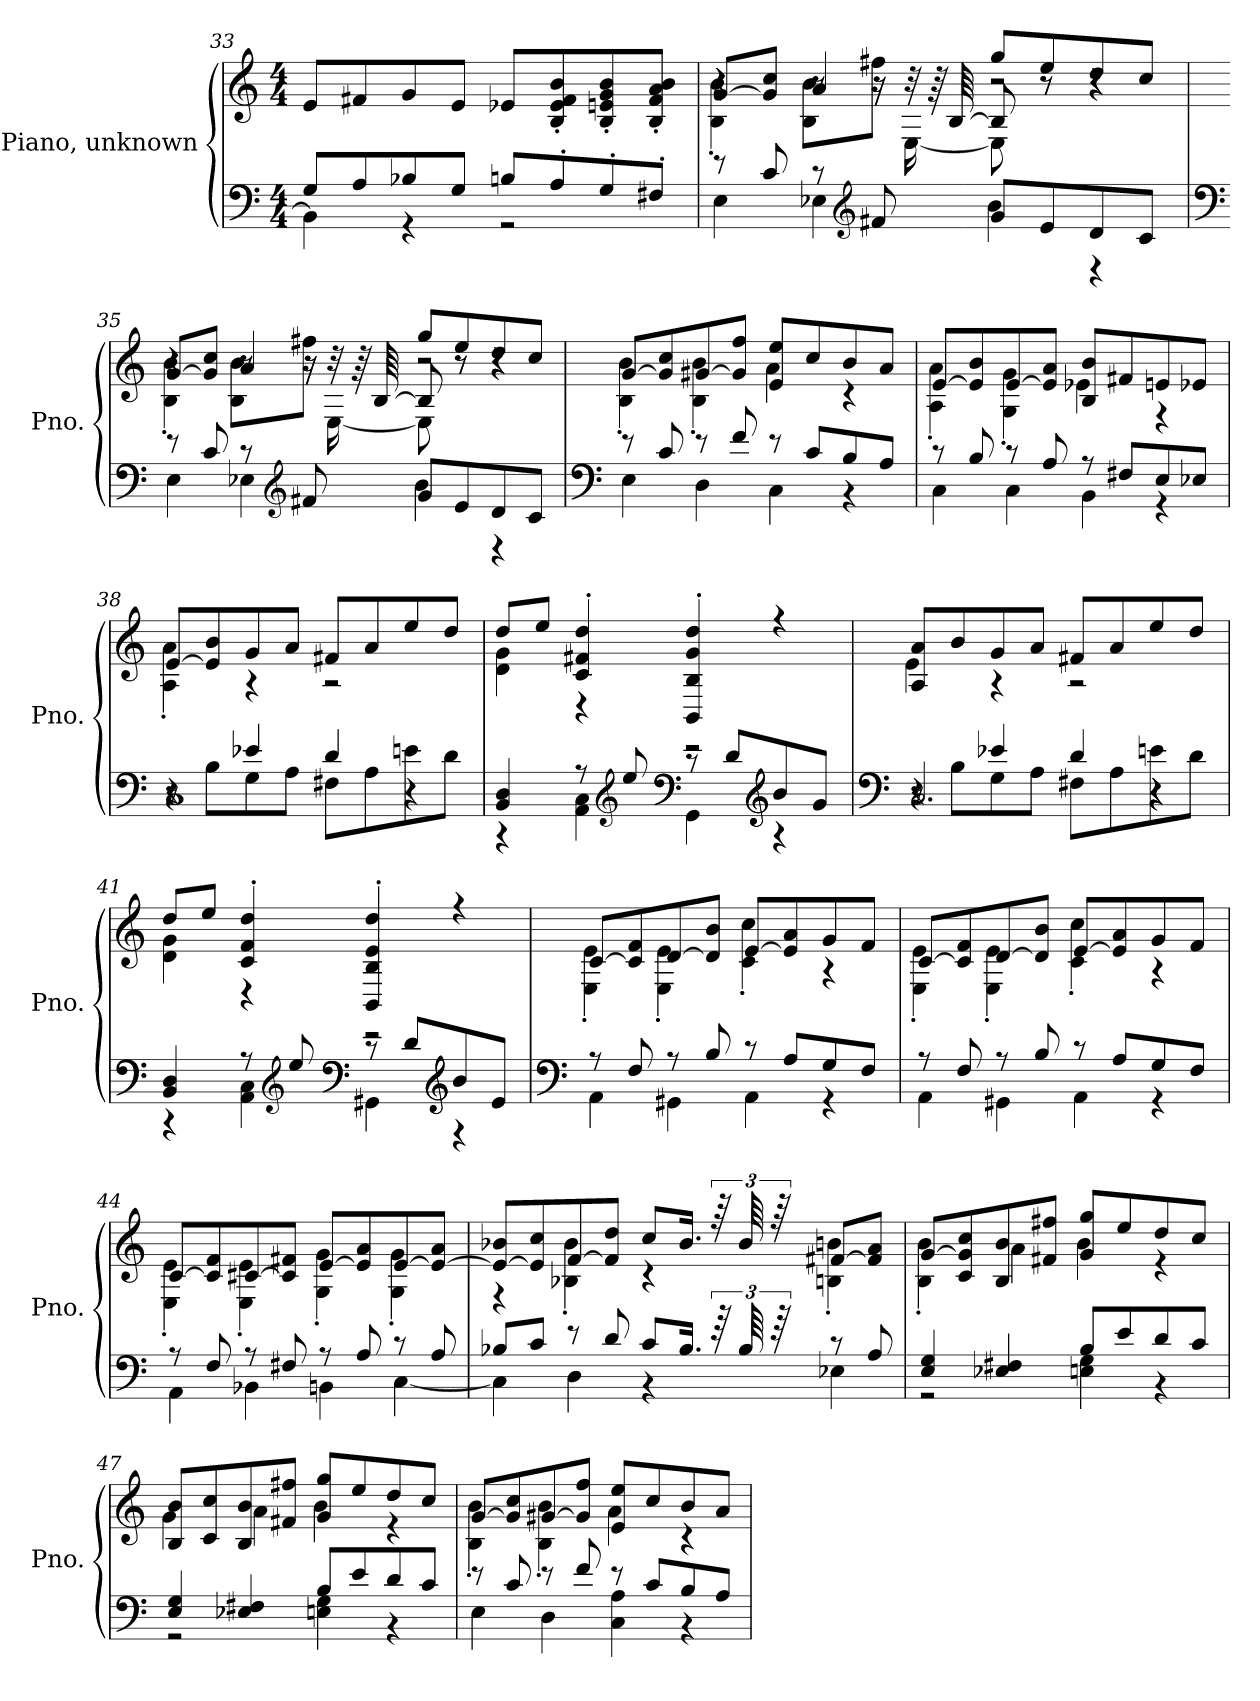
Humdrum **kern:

**kern	**kern
*part1	*part1
*staff2	*staff1
*I"Piano, unknown	*
*I'Pno.	*
*clefF4	*clefG2
*k[]	*k[]
*M4/4	*M4/4
=33	=33
*^	*
8G/L	4BB\]	8e/L
8A/	.	8f#X/
8B-X/	4r	8g/
8G/J	.	8e/J
8Bn/L	2r	8e-X/L
8A'/	.	8B/' 8e-/' 8f#/' 8b/'
8G'/	.	8B/' 8en/' 8g/' 8b/'
8F#X'/J	.	8B/' 8f#/' 8a/' 8b/'J
!!LO:LB:g=z
=34	=34	=34
*	*	*^
*	*	*	*^
*	*	*	*	*^
8r	4E\	[8g/L	4B\' 4b\'	4r	4r
8c/	.	8g/] 8cc/J	.	.	.
8r	4E-X\	4a/	8B\ 8b\L	8r	8r
*clefG2	*	*	*	*	*
8f#X/	.	.	8ff#X\J	16r	16r
.	.	.	.	32r	[16E\
.	.	.	.	64r	.
.	.	.	.	[64B/	.
8g/L	4b\	8gg/L	2r	8B/]	8E\]
8e/	.	8ee/	.	8r	8r
8d/	4r	8dd/	.	4r	4r
8c/J	.	8cc/J	.	.	.
=35	=35	=35	=35	=35	=35
*clefF4	*	*	*	*	*
8r	4E\	[8g/L	4B\' 4b\'	4r	4r
8c/	.	8g/] 8cc/J	.	.	.
8r	4E-X\	4a/	8B\ 8b\L	8r	8r
*clefG2	*	*	*	*	*
8f#X/	.	.	8ff#X\J	16r	16r
.	.	.	.	32r	[16E\
.	.	.	.	64r	.
.	.	.	.	[64B/	.
8g/L	4b\	8gg/L	2r	8B/]	8E\]
8e/	.	8ee/	.	8r	8r
8d/	4r	8dd/	.	4r	4r
8c/J	.	8cc/J	.	.	.
*	*	*v	*v	*v	*v
!!LO:LB:g=z
=36	=36	=36
*clefF4	*	*
*	*	*^
8r	4E\	[8g/L	4B\' 4b\'
8c/	.	8g/] 8cc/	.
8r	4D\	[8g#X/	4B\' 4b\'
8f/	.	8g#/] 8ff/J	.
8r	4C\	8e/ 8ee/L	4a\
8c/L	.	8cc/	.
8B/	4r	8b/	4r
8A/J	.	8a/J	.
=37	=37	=37	=37
8r	4C\	[8e/L	4A\' 4a\'
8B/	.	8e/] 8b/	.
8r	4C\	[8e/	4G\' 4g\'
8A/	.	8e/] 8a/J	.
8r	4BB\	8B/ 8b/L	4e-X\
8F#X/L	.	8f#X/	.
8E/	4r	8en/	4r
8E-X/J	.	8e-X/J	.
=38	=38	=38	=38
*	*^	*	*
4r	8r	1C	[8e/L	4A\' 4a\'
.	8B\L	.	8e/] 8b/	.
4e-X/	8G\	.	8g/	4r
.	8A\J	.	8a/J	.
4d/	8F#X\L	.	8f#X/L	2r
.	8A\	.	8a/	.
4r	8en\	.	8ee/	.
.	8d\J	.	8dd/J	.
*	*v	*v	*	*
!!LO:PB:g=z	!!
=39	=39	=39	=39
4BB/ 4D/	4r	8dd/L	4d\ 4g\
.	.	8ee/J	.
8r	4AA\ 4C\	4c/' 4f#X/' 4dd/'	4r
*clefG2	*	*	*
8ee/	.	.	.
*clefF4	*	*	*
8r	4GG\	4BB/' 4B/' 4g/' 4dd/'	2r
8d/L	.	.	.
*clefG2	*	*	*
8b/	4r	4r	.
8g/J	.	.	.
*v	*v	*	*
=40	=40	=40
*clefF4	*	*
*^	*	*
*	*^	*	*
4r	8r	2.C/	8A/ 8a/L	4e\
.	8B\L	.	8b/	.
4e-X/	8G\	.	8g/	4r
.	8A\J	.	8a/J	.
4d/	8F#X\L	.	8f#X/L	2r
.	8A\	.	8a/	.
4r	8en\	4r	8ee/	.
.	8d\J	.	8dd/J	.
*	*v	*v	*	*
=41	=41	=41	=41
4BB/ 4D/	4r	8dd/L	4d\ 4g\
.	.	8ee/J	.
8r	4AA\ 4C\	4c/' 4f/' 4dd/'	4r
*clefG2	*	*	*
8ee/	.	.	.
*clefF4	*	*	*
8r	4GG#X\	4BB/' 4B/' 4e/' 4dd/'	2r
8d/L	.	.	.
*clefG2	*	*	*
8b/	4r	4r	.
8e/J	.	.	.
!!LO:LB:g=z	!!
=42	=42	=42	=42
*clefF4	*	*	*
8r	4AA\	[8c/L	4E\' 4e\'
8F/	.	8c/] 8f/	.
8r	4GG#X\	[8d/	4E\' 4e\'
8B/	.	8d/] 8b/J	.
8r	4AA\	[8e/L	4c\' 4cc\'
8A/L	.	8e/] 8a/	.
8G/	4r	8g/	4r
8F/J	.	8f/J	.
=43	=43	=43	=43
8r	4AA\	[8c/L	4E\' 4e\'
8F/	.	8c/] 8f/	.
8r	4GG#X\	[8d/	4E\' 4e\'
8B/	.	8d/] 8b/J	.
8r	4AA\	[8e/L	4c\' 4cc\'
8A/L	.	8e/] 8a/	.
8G/	4r	8g/	4r
8F/J	.	8f/J	.
=44	=44	=44	=44
8r	4AA\	[8c/L	4E\' 4e\'
8F/	.	8c/] 8f/	.
8r	4BB-X\	[8c#X/	4E\' 4e\'
8F#X/	.	8c#/] 8f#X/J	.
8r	4BBn\	[8e/L	4G\' 4g\'
8A/	.	8e/] 8a/	.
8r	[4C\	[8e/	4G\' 4g\'
8A/	.	8e/_ 8a/J	.
!!LO:LB:g=z	!!
=45	=45	=45	=45
8B-X/L	4C\]	8e/_ 8b-X/L	4r
8c/J	.	8e/] 8cc/	.
8r	4D\	[8f/	4B-X\' 4b-\'
8d/	.	8f/] 8dd/J	.
8c/L	4r	8cc/L	4r
16.B-/Jk	.	16.b-/Jk	.
96r	.	96r	.
96B-/	.	96b-/	.
96r	.	96r	.
8r	4E-X\	[8f#X/L	4Bn\' 4bn\'
8A/	.	8f#/] 8a/J	.
=46	=46	=46	=46
4E/ 4G/	2r	[8g/L	4B\' 4b\'
.	.	8c/ 8g/] 8cc/	.
4E-X/ 4F#X/	.	8B/ 8b/	4a\
.	.	8f#X/ 8ff#X/J	.
8B/L	4En\ 4G\	8g/ 8gg/L	4b\
8e/	.	8ee/	.
8d/	4r	8dd/	4r
8c/J	.	8cc/J	.
=47	=47	=47	=47
4E/ 4G/	2r	8B/ 8b/L	4g\
.	.	8c/ 8cc/	.
4E-X/ 4F#X/	.	8B/ 8b/	4a\
.	.	8f#X/ 8ff#X/J	.
8B/L	4En\ 4G\	8g/ 8gg/L	4b\
8e/	.	8ee/	.
8d/	4r	8dd/	4r
8c/J	.	8cc/J	.
!!LO:LB:g=z	!!
=48	=48	=48	=48
8r	4E\	[8g/L	4B\' 4b\'
8c/	.	8g/] 8cc/	.
8r	4D\	[8g#X/	4B\' 4b\'
8f/	.	8g#/] 8ff/J	.
8r	4C\ 4A\	8e/ 8ee/L	4a\
8c/L	.	8cc/	.
8B/	4r	8b/	4r
8A/J	.	8a/J	.
*v	*v	*	*
*	*v	*v
=	=
*-	*-
